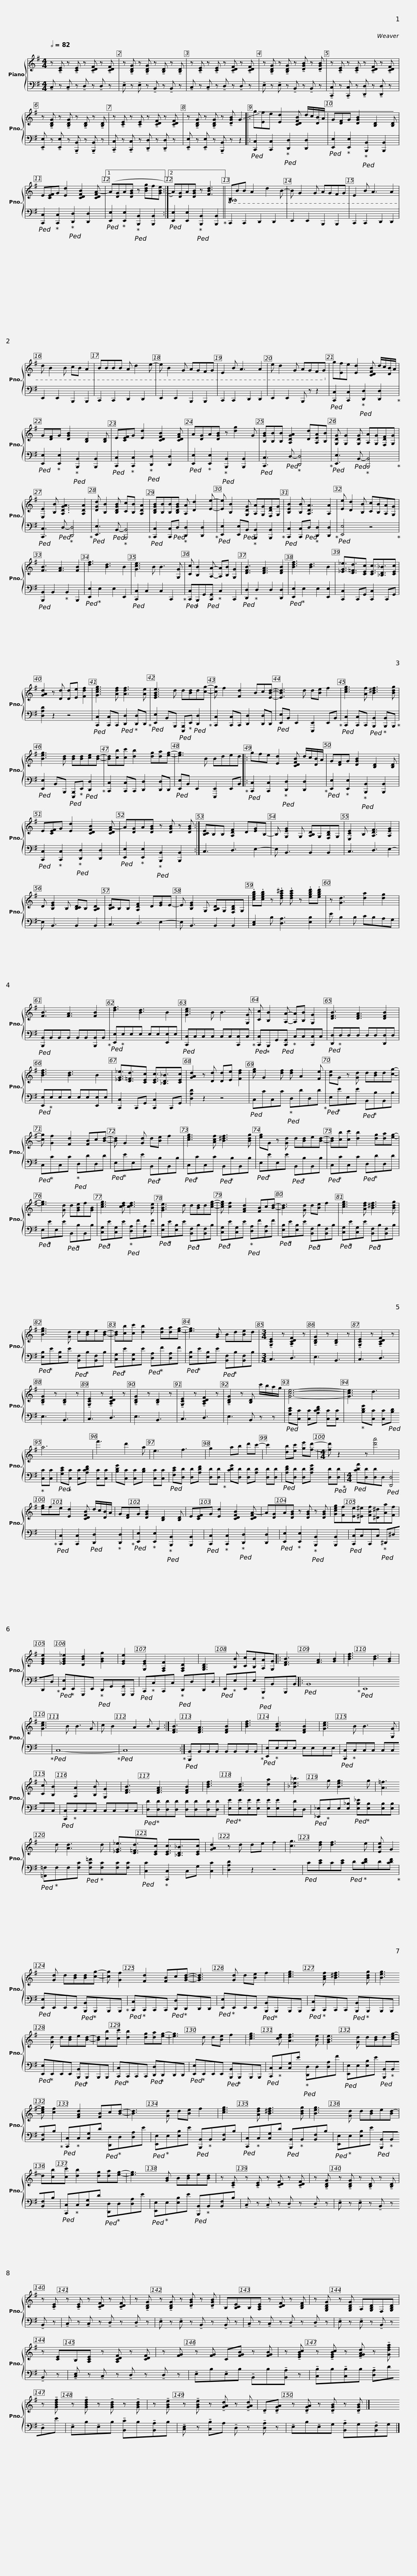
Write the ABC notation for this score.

X:1
%%score { 1 | 2 }
L:1/8
Q:1/2=82
M:4/4
I:linebreak $
K:G
V:1 treble
V:2 bass
V:1
 z !tenuto![CE] z !tenuto![CE] z !tenuto![CDF] z !tenuto![CDF] | z !tenuto![B,DG] z !tenuto![B,DG] z !tenuto![B,D] z !tenuto![B,D] | z !tenuto![CE] z !tenuto![CE] z !tenuto![CDF] z !tenuto![CDF] | z !tenuto![B,DG] z !tenuto![B,DG] z !tenuto![DGB] z !tenuto![DGB] |$ z !tenuto![CE] z !tenuto![CE] z !tenuto![CDF] z !tenuto![CDF] | %5
 z !tenuto![B,DG] z !tenuto![B,DG] z !tenuto![B,D] z !tenuto![B,D] | z !tenuto![CE] z !tenuto![CE] z !tenuto![CDF] z !tenuto![CDF] | z !tenuto![B,DG] z !tenuto![B,DG] z !tenuto![DGB] !-(!G2 |:$ !-(!g!-)![Ef]e [Ed]2 [CDFB] d/c/[DB]/A/ | G[DF]G [DGB]2 [B,D]2 [B,D] | %10
 E[CEF]G [Ed]2 [CDFB]2 [CDFA-] |1 (A[DG]A[DGB] z [Bdg]f[GBe] :|2 A)[DG]A[DGB] z [FBd]3 ||$!8vb(! B,B,B, A,2 D2 B,- | B, G,2 G, A,G,F,G, | %15
 E,2 B, A,3 A,2 | D B,2 B, CB, A,2 |$ B,B,B,B, A, D2 E- | E B,2 G, A,G,F,G, | E,2 B, A,3 A,2 | %20
 E D2 G, A,G,F,G,!8vb)! |$ g[Ef]e [Ed]2 [CDFB] d/c/[DB]/A/ | G[DF]G [DGB]2 [B,D]2 [B,D] | E[CEF]G [Ed]2 [CDFB]2 [CDFA] | A[DG]A[DGB] z [dg]2 G |$ %25
 [B,GB][B,B][B,B] [A,DGA]2 [Dd][A,EA][B,B] | [G,DG] [G,G]2 [G,DG] [A,A][G,G][F,DF][G,G] | [E,E]2 [B,B] [A,DGA]3 [A,DA]2 | [DGd] [B,B]2 [B,DGB] [Cc][B,B] [A,DA]2 |$ [B,DGB][B,B][B,B][B,DGB] [A,A] [Dd]2 [Ee]- | %30
 [Ee] [B,B]2 [G,DG] [A,A][G,G][F,DF][G,G] | [B,EB]2 [B,B] [A,DA]3 [A,A]2 | [Ee] [Dd]2 [B,B] [Cc][B,B][A,A][G,G] |$ [FB]3 [FA]3 [FB]2 | [df]3 [Bd]3 B2 | %35
 [Gce]3 B B3 [G,G] | [Cc] [B,B]2 [A,A]- [A,A][B,B] [G,G]2 |$ [DFB]3 [DFA]3 [DFB]2 | [Bdf]3 [Bd]3 B2 | [_EG_e]3/2[D=Fd]3/2[CEc] [CEc]3/2[_B,D_B]3/2[CEc] | %40
 [GAd]2 z [Dd] [Dd][Ee] [Fdf]2 |$ [Gceg]3 [Adf] [Adf]3 [Ae] | [EGBe]3 d d[Bd]d[cg]- | [cg] f2 [Fd]2 Bc[EBd]- | [EBd]3 d d[Be] f2 |$ %45
 [ceg]3 [Af] [B^df]3 [Bdg] | [Beg]3 [Bd] [Bd][Bd][ce][Bd]- | [Bd][cb][cc'] [db]2 [dg][da][eg]- | [eg]3 B Bded |:$ gfe [Ed]2 [CDFB] d/c/[DB]/A/ | %50
 G[DF]G [DGB]2 [B,D]2 [B,D] | E[CEF]G [Ed]2 [CDFB]2 [CDFA-] | A[DG]A[DGB] z [DGB] z [DGB] :|$ [B,CE]B,B, [A,DF]2 D[EG]B,- | B, [G,EG]2 G, [A,B,D]G,[F,B,D]G, | %55
 [E,CE]2 B, [A,DF]3 [A,EG]2 | D [B,EG]2 B, [B,CD]B, [A,B,D]2 |$ [B,CE]B,B, [A,DF]2 D[EG]E- | E [B,EG]2 G, [A,B,D]G,[F,B,D]G, | .[cegb].[cegb] z .[dfa^c'] .[dfac'] z .[egbd'].[egbd'] | %60
 z [Gd]3 [da]2 [dg]2 |$ [FB]3 [FA]3 [FB]2 | [df]3 [Bd]3 B2 | [Gce]3 B B3 [G,G] | [Cc] [B,B]2 [A,A]- [A,A][B,B] [G,G]2 |$ %65
 [DFB]3 [DFA]3 [DFB]2 | [Bdf]3 [Bd]3 B2 | [_EG_e]3/2[D=Fd]3/2[CEc] [CEc]3/2[_B,D_B]3/2[CEc] | [GAd]2 z [Dd] [Dd][Ee] [Fdf]2 |$ [eg] G2 [df] [df] A2 [Fe] | %70
 [Be]G z [Gd] d[Bd]d[cg]- | [cg] [Gf]2 [Fd]2 [FB]c[Bd]- | [Bd] G2 [Gd] d[Be] f2 |$ [ceg]3 [Acf] [B^df]3 [Bdg] | [eg]G z [Gd] d[Bd]e[Bd]- | %75
 [Bd][cb][cc'] [db]2 [dg][da][eg]- | [eg]3 [Gd] d[GBe]f[GB] |$ [ceg]3 [cdf] [cdf]3 [Be] | [GBe]3 d d[Bd]d[ceg]- | [ceg] [cf]2 [FAd]2 [FB]c[Bd]- | %80
 [Bd]3 [Gd] d[Be] f2 |$ [ceg]3 [Adf] [B^df]3 [Bdg] | [Beg]3 [Gd] d[Bd]e[Bd]- | [Bd][cb][cc'] [db]2 [dg][da][eg]- | [eg]3 [GB] Bd[Be]d |$ %85
[M:3/4] !tenuto![G,CE]2 z !tenuto![A,CDF]2 z | !tenuto![B,DG]2 z !tenuto![B,D]2 z | !tenuto![G,CE]2 z !tenuto![A,CDF]2 z | !tenuto![B,DG]2 z !tenuto![B,D]2 z | !tenuto![G,CE]2 z !tenuto![A,CDF]2 z | %90
 !tenuto![B,DG]2 z !tenuto![B,D]2 z | !tenuto![G,CE]2 z !tenuto![A,CDF]2 z | !tenuto![B,DG]2 z [B,D] c'/b/a/g/ |$ [Gce]6- | [Gce]3 d3 | %95
 a6 | f'3 d'2 a | e3 f3 |$ g2 ab d'c'- | c'2 [db][ec'] [ge'][fd']- | %100
[M:4/4] [fd'] z2 z [d'a']4 |$ [eg]fe [Ed]2 [CDFB] d/c/[DB]/A/ | G[DF]G [DGB]2 [B,D]2 [B,D] | E[CEF]G [Ed]2 [CDFB]2 [CDFA-] | A[DG]A[DGB] z [DGB] z [DGB] |$ %105
 [Gceg][Ff][Ee][^E^e] [FBf][^D^d][Aa][Ff] | [EGBe]2 [_EGB_e]2 [DBd]2 [GBg]2 | [EGe]2 [G,EG]2 [F,A,F]2 [F,A,D]2 | [G,B,D]3 [B,B] [Cc][B,B][A,A][G,G] |:$ [DFB]3 [FA]3 [GB]2 | %110
 [Bdf]3 [Bd]3 [GB]2 | [Gce]3 B B3 G | c B2 A2 B G2 :| [DFB]3 [DFA]3 [DFB]2 | [Bdf]3 [FBd]3 [DFB]2 |$ %115
 [Gce]3 B B3 [G,G] | [Cc] [B,B]2 [A,A]2 [B,B] [G,G]2 | [DFB]3 [DFA]3 [DFB]2 | [Bdf]3 [FBd]3 [da]2 |$ [_B_e_b]3 g [Beg]3 g | %120
 [A=f]3 d [Ad]3 d | [_EG_e]3/2[D=Fd]3/2[CEc] [CEc]3/2[_B,D_B]3/2[CEc] | [GAd]2 z d de f2 |$ [cg]3 [df] [df]3 e | [EBe] G2 [Gd] d[Bd][Bd][cg]- | %125
 [cg] [Gf]2 [Fd]2 [FB]c[GBd]- | [GBd]3 [Gd] d[Be] f2 |$ [ceg]3 [Acf] [B^df]3 [Bdg] | [Beg]3 [Gd] d[Bd]e[Bd]- | [Bd][cb][cc'] [db]2 [dg][da][eg]- | %130
 [eg]3 d d[Be] f2 |$ [ceg]3 [cdf] [Adf]3 [Be] | [GBe]3 [Gd] d[Bd]d[ceg]- | [ceg] [cf]2 [FAd]2 [FB]c[Bd]- | [Bd]3 [Gd] d[Be] f2 |$ %135
 [ceg]3 [Adf] [B^df]3 [Bdg] | [Beg]3 [Gd] d[Bd]e[Bd-] | d[cb][cc'] [db]2 [dg][da][eg]- | [eg]3 [GB] B[Bd]e[Bd] |$ z !tenuto![CE] z !tenuto![CE] z !tenuto![CDF] z !tenuto![CDF] | %140
 z !tenuto![B,DG] z !tenuto![B,DG] z !tenuto![B,D] z !tenuto![B,D] | z !tenuto![CE] z !tenuto![CE] z !tenuto![CDF] z !tenuto![CDF] | z !tenuto![B,DG] z !tenuto![B,DG] z !tenuto![DGB] z !tenuto![DGB] |$ B,[B,CE]B,[A,CE] z [CDF] z [B,DF] | z [G,B,DG] z [G,B,DG] A,[G,B,D]F,[G,B,D] | %145
 z [CE]B,[A,CE] z [A,CDF] z [CDF] | z [FG] z [FG] C[FGB] z [FGB] |$ z !tenuto![EGBc] z !tenuto![EGBc] z !tenuto![FGAd] z !tenuto![Gdfa] | z !tenuto![GBdf] z !tenuto![GBdf] z !tenuto![GBd] z !tenuto![GBd] | z !tenuto![GBe] z !tenuto![GBe] z !tenuto![GAd] z !tenuto![GAd] | %150
 !tenuto!D!tenuto![DGA] z !tenuto![DGA] z !tenuto![DGB] z !tenuto![DGB] |] %151
V:2
 !tenuto!C, z !tenuto!C, z !tenuto!D, z !tenuto!D, z | !tenuto!E, z !tenuto!E, z !tenuto!B,, z !tenuto!B,, z | !tenuto!C, z !tenuto!C, z !tenuto!D, z !tenuto!D, z | !tenuto!E, z !tenuto!E, z !tenuto!B,, z !tenuto!B,, z |$ !tenuto![C,,C,] z !tenuto![C,,C,] z !tenuto![D,,D,] z !tenuto![D,,D,] z | %5
 !tenuto![E,,E,] z !tenuto![E,,E,] z !tenuto![B,,,B,,] z !tenuto![B,,,B,,] z | !tenuto![C,,C,] z !tenuto![C,,C,] z !tenuto![D,,D,] z !tenuto![D,,D,] z | !tenuto![E,,E,] z !tenuto![E,,E,] z !tenuto![B,,,B,,] z z2 |:$!ped! [C,,C,]2 [C,,C,]2!ped-up!!ped! [D,,D,]2 [D,,D,]2 |!ped! [E,,E,]2!ped-up! [E,,E,]2!ped-up!!ped! [B,,,B,,]2 [B,,,B,,]2 | %10
!ped! [C,,C,]2!ped-up! [C,,C,]2!ped-up!!ped! [D,,D,]2 [D,,D,]2 |1!ped! [E,,E,]2!ped-up! [E,,E,]2!ped-up!!ped! [B,,,B,,]2 [B,,,B,,]2 :|2!ped! [E,,E,]2 [E,,E,]2!ped-up!!ped! [B,,,B,,]2 [B,,,B,,]2!ped-up! ||$ C,,2 C,,2 D,,2 D,,2 | E,,2 E,,2 B,,,2 B,,,2 | %15
 C,,2 C,,2 D,,2 D,,2 | E,,2 E,,2 B,,,2 B,,,2 |$ C,,2 C,,2 D,,2 D,,2 | E,,2 E,,2 B,,,2 B,,,2 | C,,2 C,,2 D,,2 D,,2 | %20
 E,,2 E,,2 B,,, z z2 |$!ped! [C,,C,]2 [C,,C,]2!ped-up!!ped! [D,,D,]2 [D,,D,]2!ped-up! |!ped! [E,,E,]2!ped-up! [E,,E,]2!ped-up!!ped! [B,,,B,,]2 [B,,,B,,]2 |!ped! [C,,C,]2!ped-up! [C,,C,]2!ped-up!!ped! [D,,D,]2 [D,,D,]2 |!ped! [E,,E,]2!ped-up! [E,,E,]2!ped-up!!ped! [B,,,B,,]2 [B,,,B,,]2 |$ %25
!ped! [C,,C,]3!ped! D,-!ped-up! [D,,D,]4!ped-up! |!ped! [E,,E,]3!ped! B,,-!ped-up! [B,,,B,,]4!ped-up! |!ped! [C,,C,]3!ped! D,-!ped-up! [D,,D,]4!ped-up! |!ped! [E,,E,]3!ped! B,,-!ped-up! [B,,,B,,]4!ped-up! |$!ped! [C,,C,]2 [C,,C,]!ped!D,!ped-up! [D,,D,]2 [D,,D,]2!ped-up! | %30
!ped! [E,,E,]2 [E,,E,]!ped!B,,!ped-up! [B,,,B,,]2 [B,,,B,,]2!ped-up! |!ped! [C,,C,]2 [C,,C,]!ped!D,!ped-up! [D,,D,]2 [D,,D,]2!ped-up! |!ped! [E,,E,]4 z4!ped-up! |$!ped! [B,,,B,,]2 B,,2!ped-up! B,,2 B,,,2 |!ped! [E,,E,]2!ped-up! E,2 E,2 E,,2 | %35
!ped! [C,,C,]2 C,2 C,2 C,,2!ped-up! |!ped! [C,,C,]!ped-up!B,,,G,,!ped![C,,G,,]!ped-up! C,2 C,,2 |$!ped! [D,,D,]2!ped-up! D,2 D,2 [D,,D,]2 |!ped! [E,,E,]2!ped-up! E,2 E,2 [E,,E,]2 | [C,,C,]2 C,,G,, [C,,C,]2 C,,G,, | %40
 [D,A,D]2 z2 z4 |$!ped! [C,,C,]2 [C,,C,]C,,!ped! [D,,D,]2!ped-up! [D,,D,]D,,!ped-up! |!ped! [E,,E,]2 B,,B,,,!ped! [E,,,B,,,]!ped-up!E,,!ped! [D,,D,]2!ped-up! | [C,,C,]2 [C,,C,]C,, [D,,D,]2 [D,,D,]D,, |!ped! [E,,E,]B,, E,,2 [E,,,E,,]2 E,,B,,!ped-up! |$ %45
!ped! [C,,C,]2 [C,,C,]C,,!ped! [B,,,B,,]2!ped-up! [B,,,B,,]B,,,!ped-up! |!ped! [E,,E,]2 B,,B,,,!ped! [E,,,B,,,]!ped-up!E,,!ped! [D,,D,]2!ped-up! | [C,,C,]2 [C,,C,]C,, [D,,D,]2 [D,,D,]D,, |!ped! [E,,E,]B,, E,,2 [E,,,E,,]2 E,,B,,!ped-up! |:$!ped! [C,,C,]2 [C,,C,]2!ped-up!!ped! [D,,D,]2 [D,,D,]2!ped-up! | %50
!ped! [E,,E,]2!ped-up! [E,,E,]2!ped-up!!ped! [B,,,B,,]2 [B,,,B,,]2 |!ped! [C,,C,]2!ped-up! [C,,C,]2!ped-up!!ped! [D,,D,]2 [D,,D,]2 |!ped! [E,,E,]2!ped-up! [E,,E,]2!ped-up!!ped! [B,,,B,,]2 [B,,,B,,]2 :|$ C,3 D,3 E,2- | E, B,,3 B,,2 B,,2 | %55
 C,3 D,3 E,2- | E, B,,3 B,,2 B,,2 |$ C,3 D,3 E,2- | E, B,,3 B,,2 B,,2 | [C,E,]2 B, [D,A,]3 [E,B,]2 | %60
 E B,2 B, CB,A,G, |$!ped! [B,,,B,,]B,,B,,B,, B,,B,,[B,,,B,,]B,,!ped-up! |!ped! [E,,E,]!ped-up!E,E,E, E,E,[E,,E,]E, |!ped! [C,,C,]C,C,C, C,C,[C,,C,]C,!ped-up! |!ped! [C,,C,]!ped-up!B,,,G,,!ped![C,,G,,]!ped-up! C,C,[C,,C,]C, |$ %65
!ped! [D,,D,]!ped-up!D,D,D, D,D,[D,,D,]D, |!ped! [E,,E,]!ped-up!E,E,E, E,E,[E,,E,]E, | [C,,C,]2 C,,G,, [C,,C,]2 C,,G,, | [D,A,D]2 z2 z4 |$!ped! C,CC,C!ped-up!!ped! D,DD,D!ped-up! | %70
!ped! E,!ped-up!EE,E!ped! B,,!ped-up!B,B,,B, |!ped! C,!ped-up!CC,C!ped-up!!ped! D,DD,D |!ped! E,!ped-up!EE,E!ped! B,,!ped-up!B,B,,B, |$!ped! C,!ped-up!CC,C!ped! B,,!ped-up!B,B,,B, |!ped! E,!ped-up!EE,E!ped! B,,!ped-up!B,B,,B, | %75
!ped! C,!ped-up!CC,C!ped! D,!ped-up!DD,D |!ped! E,!ped-up!EE,E!ped! B,,!ped-up!B,B,,B, |$!ped! [C,G,]!ped-up!E[C,G,]E!ped-up!!ped! [D,A,]F[D,A,]F |!ped! [E,B,]!ped-up!E[E,B,]E!ped! [B,,F,]!ped-up!B,[B,,F,]B, |!ped! [C,G,]!ped-up!E[C,G,]E!ped-up!!ped! [D,A,]F[D,A,]F | %80
!ped! [E,B,]!ped-up!E[E,B,]E!ped! [B,,F,]!ped-up!B,[B,,F,]B, |$!ped! [C,G,]!ped-up!E[C,G,]E!ped! [B,,F,]!ped-up!B,[B,,F,]B, |!ped! [E,B,]!ped-up!E[E,B,]E!ped! [B,,F,]!ped-up!B,[B,,F,]B, |!ped! [C,G,]!ped-up!E[C,G,]E!ped! [D,A,]!ped-up!F[D,A,]F |!ped! [E,B,]!ped-up!E[E,B,]E!ped! [B,,F,]!ped-up!B,[B,,F,]B, |$ %85
[M:3/4] C,3 D,3 | E,3 B,,3 | C,3 D,3 | E,3 B,,3 | C,3 D,3 | %90
 E,3 B,,3 | C,3 D,3 | E,3 B,, z z |$!ped! [G,CE][C,C] [C,C][A,CDF] [C,C][C,C] | x2!ped-up! [B,DG][C,C] [C,C]!ped![B,D]!ped-up! [C,C][C,C] | %95
!ped! [G,CE]!ped-up![C,C] [C,C][A,CDF] [C,C][C,C] | [B,DG][C,C] [C,C][B,D] [C,C][C,C] |!ped! [F,CE][D,D] [D,D][A,DF] [D,D][D,D]!ped-up! |$ [CDG][D,D] [D,D][A,D] [D,D][D,D] |!ped! [A,DF][D,D] [D,D][A,DG] [D,D]!ped![D,D]!ped-up! | %100
[M:4/4]!ped! [CDA][D,D][D,D]D,!ped! [D,,D,]4!ped-up! |$!ped! [C,,C,]2 [C,,C,]2!ped! [D,,D,]2!ped-up! [D,,D,]2!ped-up! |!ped! [E,,E,]2!ped-up! [E,,E,]2!ped-up!!ped! [B,,,B,,]2 [B,,,B,,]2 |!ped! [C,,C,]2!ped-up! [C,,C,]2!ped-up!!ped! [D,,D,]2 [D,,D,]2 |!ped! [E,,E,]2!ped-up! [E,,E,]2!ped-up!!ped! [B,,,B,,]2 [B,,,B,,]2 |$ %105
!ped! [C,,C,]C,C,,C,!ped-up!!ped! ^D,,^D,D,,D,!ped-up! |!ped! [E,,E,]!ped-up!E,,G,,,E,,!ped-up!!ped! D,,G,,[G,,,G,,]G,,, |!ped! C,,!ped-up!C,C,,C,!ped-up!!ped! D,,D,D,,D, |!ped! E,,!ped-up!E,E,,E,!ped-up!!ped! B,,,B,,B,,,B,, |:$!ped! B,,8!ped-up! | %110
!ped! E,,8!ped-up! |!ped! C,8-!ped-up! |!ped! C,8!ped-up! :|!ped! [B,,,B,,]B,,B,,B,, B,,B,,B,,B,,!ped-up! |!ped! [E,,E,]!ped-up!E,E,E, E,E,E,E, |$ %115
!ped! [C,,C,]!ped-up!C,C,C, C,C,C,C, |!ped! [C,,C,]!ped-up!C,C,C, C,C,C,C, |!ped! [D,D]!ped-up![D,D][D,D][D,D] [D,D][D,D][D,D][D,D] |!ped! [E,E]!ped-up![E,E][E,E][E,E] [E,E][E,E][D,D]D, |$!ped! [_E,,_E,]!ped-up!E,E,[E,_B,]!ped! [E,B,_E]!ped-up![E,B,][E,B,][E,B,] | %120
!ped! [=F,,=F,]!ped-up!F,F,[F,C]!ped! [F,C=F]!ped-up![F,C][F,C][F,C] |!ped! [C,C]2!ped-up! [C,,C,]2 C,G, [C,C]2 | [D,A,D]2 z2 z4 |$!ped! C[CE]C[CE]!ped! D!ped-up![CDF]D[CDF]!ped-up! |!ped! [E,,E,]E,,E,,E,,!ped! [B,,,B,,]!ped-up!B,,,B,,,B,,,!ped-up! | %125
!ped! [C,,C,]!ped-up!C,,C,,C,,!ped! [D,,D,]!ped-up!D,,D,,D,, |!ped! [E,,E,]!ped-up!E,,E,,E,,!ped! [B,,,B,,]!ped-up!B,,,B,,,B,,, |$!ped! [C,,C,]!ped-up!C,,C,,C,,!ped! [B,,,B,,]!ped-up!B,,,B,,,B,,, |!ped! [E,,E,]!ped-up!E,,E,,E,,!ped! [B,,,B,,]!ped-up!B,,,B,,,B,,, |!ped! [C,,C,]!ped-up!C,,C,,C,,!ped! [D,,D,]!ped-up!D,,D,,D,, | %130
!ped! [E,,E,]!ped-up!E,,E,,E,,!ped! [B,,,B,,]!ped-up!B,,,B,,,B,,, |$!ped! [C,,C,]!ped-up!C,[C,G,]E!ped-up!!ped! [D,,D,]D,[D,A,]F |!ped! [E,,E,]E,[E,B,]E!ped! [B,,,B,,]!ped-up!B,,[B,,F,]B,!ped-up! |!ped! [C,,C,]!ped-up!C,[C,G,]D!ped! [D,,D,]!ped-up!D,[D,A,]E |!ped! [E,,E,]!ped-up!E,[E,B,]E!ped! [B,,,B,,]!ped-up!B,,[B,,F,]B, |$ %135
!ped! [C,,C,]!ped-up!C,[C,G,]D!ped! [B,,,B,,]!ped-up!B,,[B,,F,]B, |!ped! [E,,E,]!ped-up!E,[E,B,]E!ped! [B,,,B,,]!ped-up!B,,[B,,F,]B, |!ped! [C,,C,]!ped-up!C,[C,G,]D!ped! [D,,D,]!ped-up!D,[D,A,]E |!ped! [E,,E,]!ped-up!E,[E,B,]E!ped! [B,,,B,,]!ped-up!B,,[B,,F,]B, |$ !tenuto!C, z !tenuto!C, z !tenuto!D, z !tenuto!D, z | %140
 !tenuto!E, z !tenuto!E, z !tenuto!B,, z !tenuto!B,, z | !tenuto!C, z !tenuto!C, z !tenuto!D, z !tenuto!D, z | !tenuto!E, z !tenuto!E, z !tenuto!B,, z !tenuto!B,, z |$ !tenuto!C, z !tenuto!C, z !tenuto!D, z !tenuto!D, z | !tenuto!E, z !tenuto!E, z !tenuto!B,, z !tenuto!B,, z | %145
 !tenuto![C,E,] z !tenuto!C, z !tenuto!D, z !tenuto!D, z | !tenuto!E,B,!tenuto!E,B, !tenuto!B,,B,!tenuto![B,,A,] z |$ !tenuto![C,B,]B,!tenuto![C,B,]B, !tenuto![D,A,]D!tenuto!D,E | !tenuto!E,B,!tenuto!E,B, !tenuto![B,,C]B,!tenuto![B,,A,]B, | !tenuto![C,E,] z !tenuto![C,B,]A, !tenuto!D, z !tenuto![D,A,] z | %150
 !tenuto!E,B,!tenuto!E,G, !tenuto![B,,A,]G,!tenuto![B,,F,]G, |] %151
